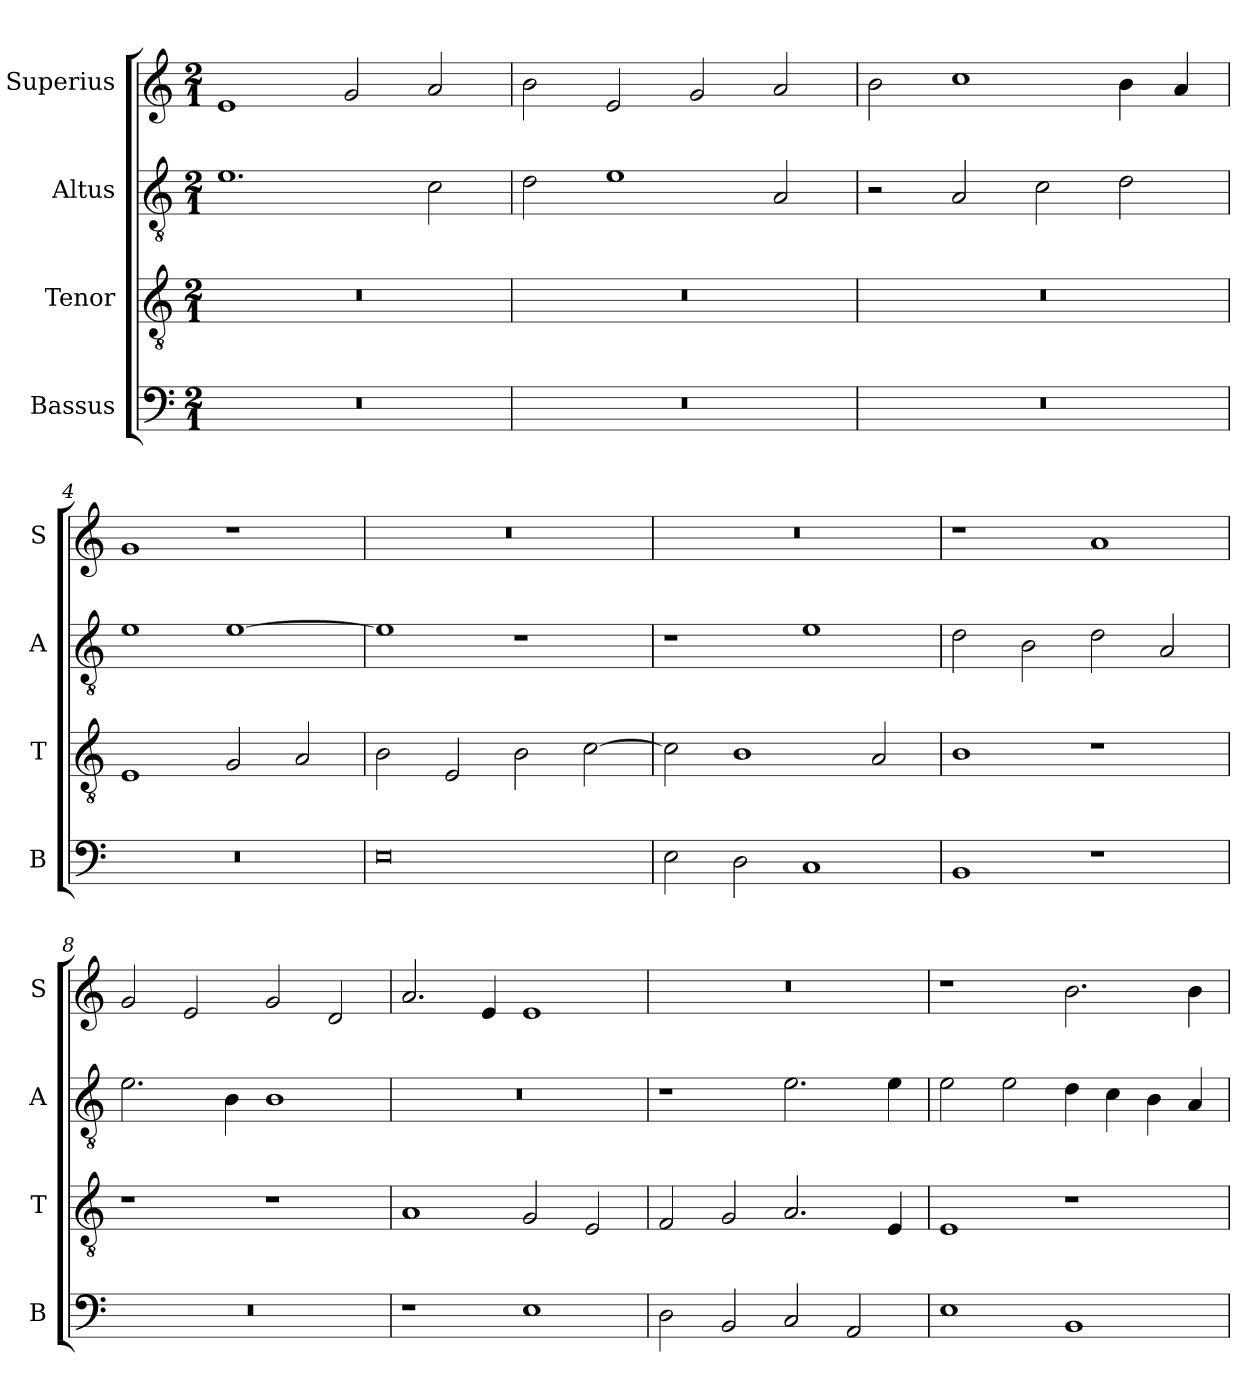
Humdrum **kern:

**kern	**kern	**kern	**kern
*part4	*part3	*part2	*part1
*staff4	*staff3	*staff2	*staff1
*I"Bassus	*I"Tenor	*I"Altus	*I"Superius
*I'B	*I'T	*I'A	*I'S
*clefF4	*clefGv2	*clefGv2	*clefG2
*k[]	*k[]	*k[]	*k[]
*M2/1	*M2/1	*M2/1	*M2/1
=1	=1	=1	=1
0r	0r	1.e	1e
.	.	.	2g/
.	.	2c\	2a/
=2	=2	=2	=2
0r	0r	2d\	2b\
.	.	1e	2e/
.	.	.	2g/
.	.	2A/	2a/
=3	=3	=3	=3
0r	0r	2r	2b\
.	.	2A/	1cc
.	.	2c\	.
.	.	2d\	4b\
.	.	.	4a/
=4	=4	=4	=4
0r	1E	1e	1g
.	2G/	[1e	1r
.	2A/	.	.
=5	=5	=5	=5
0E	2B\	1e]	0r
.	2E/	.	.
.	2B\	1r	.
.	[2c\	.	.
=6	=6	=6	=6
2E\	2c\]	1r	0r
2D\	1B	.	.
1C	.	1e	.
.	2A/	.	.
=7	=7	=7	=7
1BB	1B	2d\	1r
.	.	2B\	.
1r	1r	2d\	1a
.	.	2A/	.
=8	=8	=8	=8
0r	1r	2.e\	2g/
.	.	.	2e/
.	.	4B\	.
.	1r	1B	2g/
.	.	.	2d/
=9	=9	=9	=9
1r	1A	0r	2.a/
.	.	.	4e/
1E	2G/	.	1e
.	2E/	.	.
=10	=10	=10	=10
2D\	2F/	1r	0r
2BB/	2G/	.	.
2C/	2.A/	2.e\	.
2AA/	.	.	.
.	4E/	4e\	.
=11	=11	=11	=11
1E	1E	2e\	1r
.	.	2e\	.
1BB	1r	4d\	2.b\
.	.	4c\	.
.	.	4B\	.
.	.	4A/	4b\
=	=	=	=
*-	*-	*-	*-
